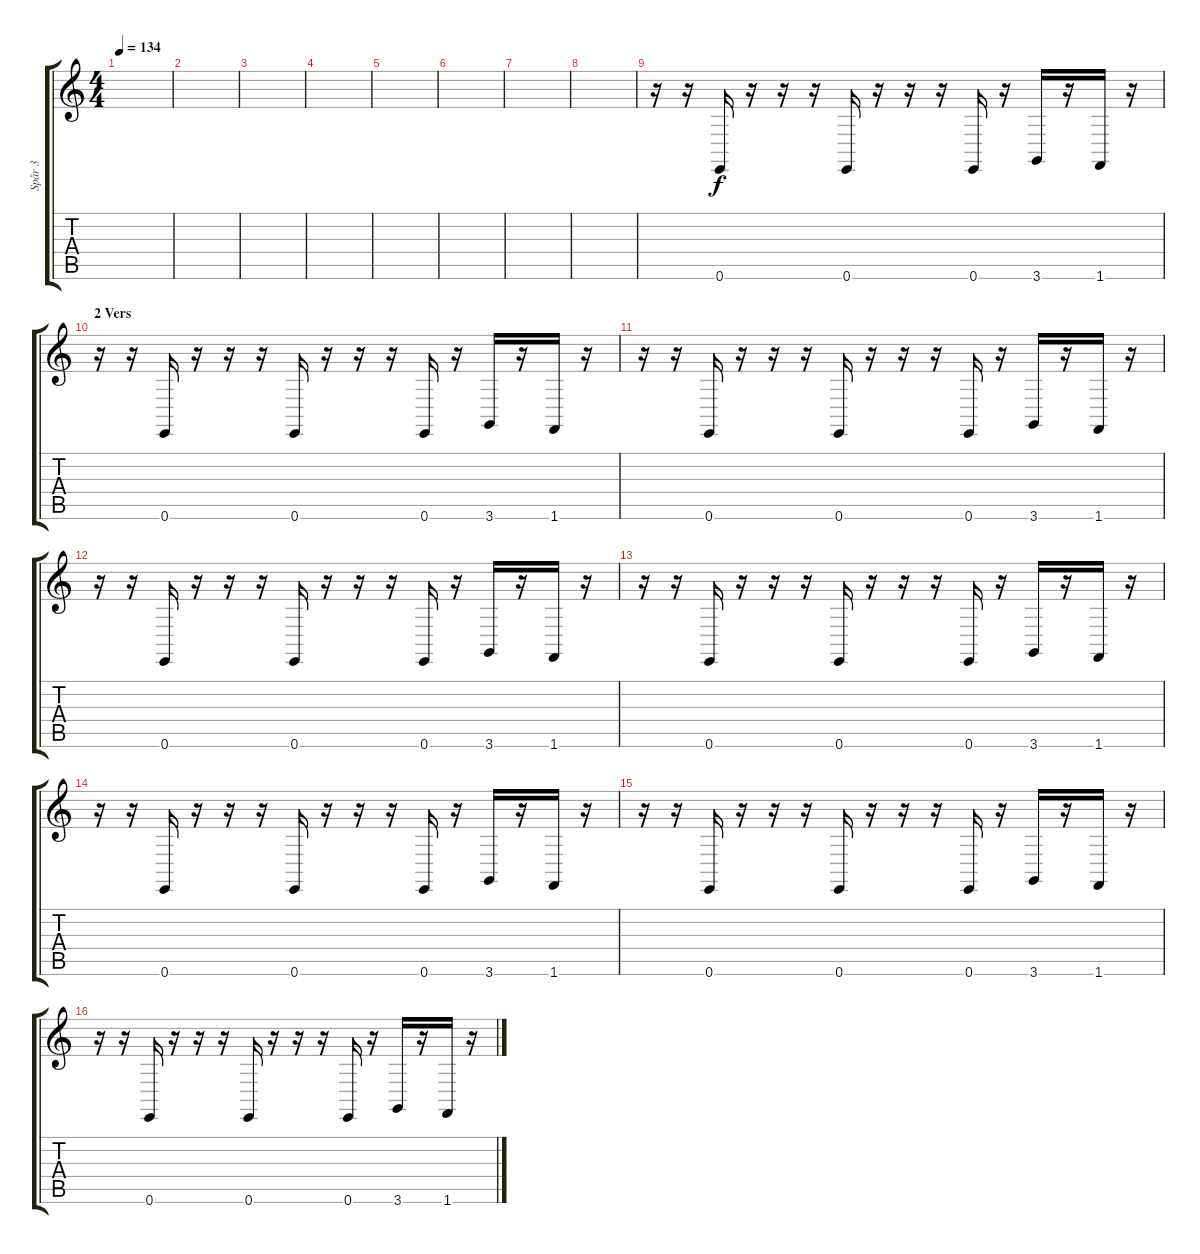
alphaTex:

\track ("Spår 3" "Spår 3") {instrument lead4chiff}
\staff {score tabs}
\tuning (E4 B3 G3 D3 A2 E2) {hide}
\ts (4 4)
\tempo 134
\clef g2
\ks c
|
|
|
|
|
|
|
|
r.16 r.16 0.6.16 r.16 r.16 r.16 0.6.16 r.16 r.16 r.16 0.6.16 r.16 3.6.16 r.16 1.6.16 r.16 |
\section ("" "2 Vers")
r.16 r.16 0.6.16 r.16 r.16 r.16 0.6.16 r.16 r.16 r.16 0.6.16 r.16 3.6.16 r.16 1.6.16 r.16 |
r.16 r.16 0.6.16 r.16 r.16 r.16 0.6.16 r.16 r.16 r.16 0.6.16 r.16 3.6.16 r.16 1.6.16 r.16 |
r.16 r.16 0.6.16 r.16 r.16 r.16 0.6.16 r.16 r.16 r.16 0.6.16 r.16 3.6.16 r.16 1.6.16 r.16 |
r.16 r.16 0.6.16 r.16 r.16 r.16 0.6.16 r.16 r.16 r.16 0.6.16 r.16 3.6.16 r.16 1.6.16 r.16 |
r.16 r.16 0.6.16 r.16 r.16 r.16 0.6.16 r.16 r.16 r.16 0.6.16 r.16 3.6.16 r.16 1.6.16 r.16 |
r.16 r.16 0.6.16 r.16 r.16 r.16 0.6.16 r.16 r.16 r.16 0.6.16 r.16 3.6.16 r.16 1.6.16 r.16 |
r.16 r.16 0.6.16 r.16 r.16 r.16 0.6.16 r.16 r.16 r.16 0.6.16 r.16 3.6.16 r.16 1.6.16 r.16
